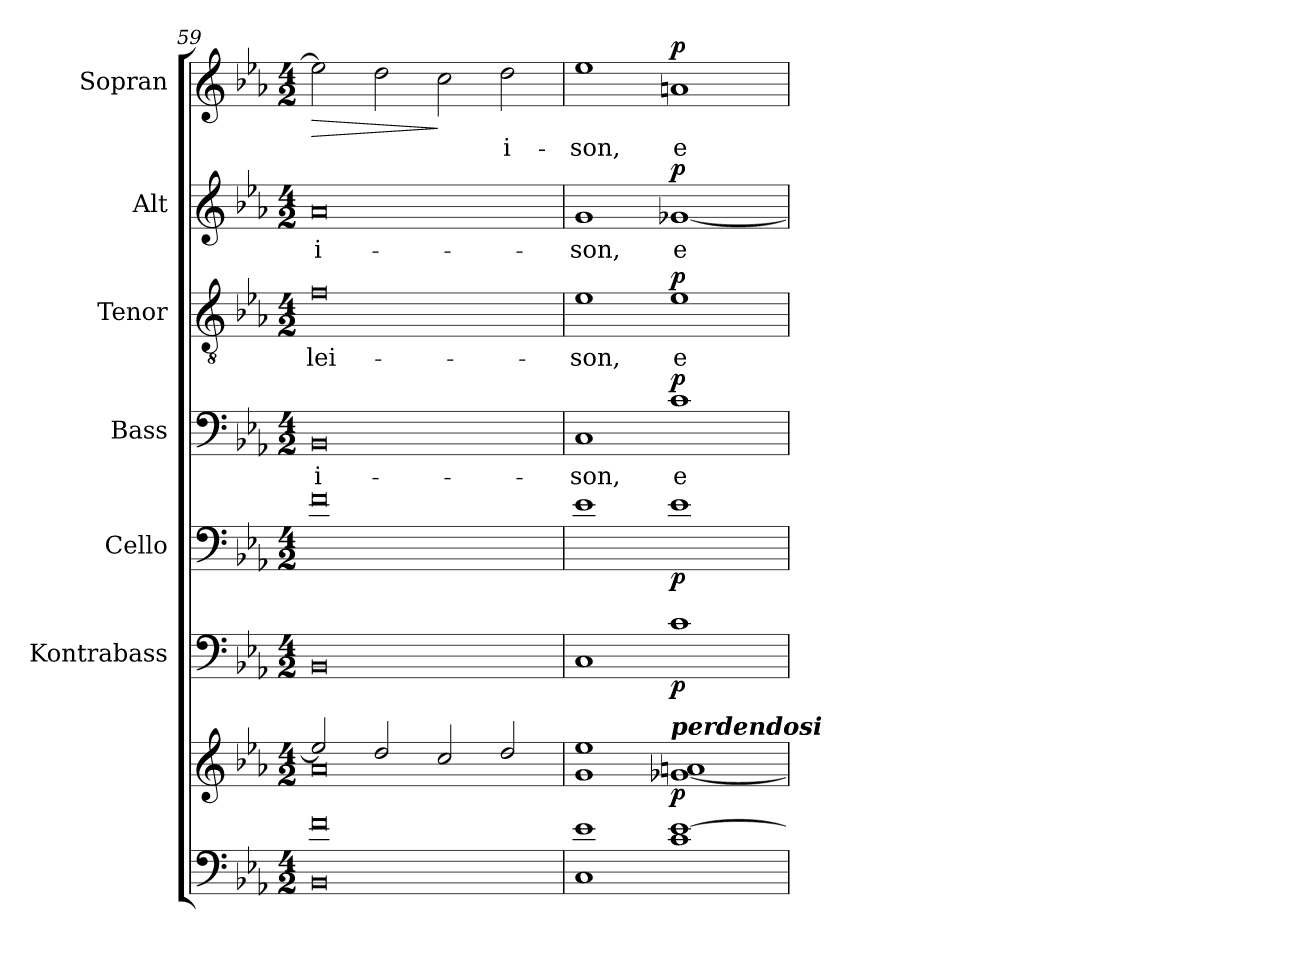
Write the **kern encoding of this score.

**kern	**kern	**dynam	**kern	**dynam	**kern	**dynam	**kern	**text	**dynam	**kern	**text	**dynam	**kern	**text	**dynam	**kern	**text	**dynam
*part7	*part7	*part7	*part6	*part6	*part5	*part5	*part4	*part4	*part4	*part3	*part3	*part3	*part2	*part2	*part2	*part1	*part1	*part1
*staff8	*staff7	*staff7/8	*staff6	*staff6	*staff5	*staff5	*staff4	*staff4	*staff4	*staff3	*staff3	*staff3	*staff2	*staff2	*staff2	*staff1	*staff1	*staff1
*	*	*	*I"Kontrabass	*	*I"Cello	*	*I"Bass	*	*	*I"Tenor	*	*	*I"Alt	*	*	*I"Sopran	*	*
*	*	*	*I'Kb.	*	*	*	*I'B.	*	*	*I'T.	*	*	*I'A.	*	*	*I'S.	*	*
*clefF4	*clefG2	*	*clefF4	*	*clefF4	*	*clefF4	*	*	*clefGv2	*	*	*clefG2	*	*	*clefG2	*	*
*	*	*	*ITrd7c12	*	*	*	*	*	*	*	*	*	*	*	*	*	*	*
*k[b-e-a-]	*k[b-e-a-]	*	*k[b-e-a-]	*	*k[b-e-a-]	*	*k[b-e-a-]	*	*	*k[b-e-a-]	*	*	*k[b-e-a-]	*	*	*k[b-e-a-]	*	*
*E-:	*E-:	*	*E-:	*	*E-:	*	*E-:	*	*	*E-:	*	*	*E-:	*	*	*E-:	*	*
*M4/2	*M4/2	*	*M4/2	*	*M4/2	*	*M4/2	*	*	*M4/2	*	*	*M4/2	*	*	*M4/2	*	*
=59	=59	=59	=59	=59	=59	=59	=59	=59	=59	=59	=59	=59	=59	=59	=59	=59	=59	=59
*^	*^	*	*	*	*	*	*	*	*	*	*	*	*	*	*	*	*	*
!	!	!	!	!	!	!	!	!	!	!LO:LY:b	!	!	!LO:LY:b	!	!	!LO:LY:b	!	!	!	!LO:HP:b
0f	0BB-	2ee-/]	0a-	.	0BBB-	.	0f	.	0BB-	-i-	.	0f	-lei-	.	0a-	-i-	.	2ee-\]	.	>
.	.	2dd/	.	.	.	.	.	.	.	.	.	.	.	.	.	.	.	2dd\	.	.
.	.	2cc/	.	.	.	.	.	.	.	.	.	.	.	.	.	.	.	2cc\	.	]
!	!	!	!	!	!	!	!	!	!	!	!	!	!	!	!	!	!	!	!LO:LY:b	!
.	.	2dd/	.	.	.	.	.	.	.	.	.	.	.	.	.	.	.	2dd\	-i-	.
*	*	*v	*v	*	*	*	*	*	*	*	*	*	*	*	*	*	*	*	*	*
=60	=60	=60	=60	=60	=60	=60	=60	=60	=60	=60	=60	=60	=60	=60	=60	=60	=60	=60	=60
!	!	!	!	!	!	!	!	!	!LO:LY:b	!	!	!LO:LY:b	!	!	!LO:LY:b	!	!	!LO:LY:b	!
1e-	1C	1g 1ee-	.	1CC	.	1e-	.	1C	-son,	.	1e-	-son,	.	1g	-son,	.	1ee-	-son,	.
!	!	!LO:TX:a:Bi:t=perdendosi	!	!	!	!	!	!	!	!	!	!	!	!	!	!	!	!	!
!	!	!	!LO:DY:b	!	!LO:DY:b	!	!LO:DY:b	!	!LO:LY:b	!LO:DY:a	!	!LO:LY:b	!LO:DY:a	!	!LO:LY:b	!LO:DY:a	!	!LO:LY:b	!LO:DY:a
[>1e-	1c	[1g-X 1an	p	1C	p	1e-	p	1c	e-	p	1e-	e-	p	[1g-X	e-	p	1an	e-	p
*v	*v	*	*	*	*	*	*	*	*	*	*	*	*	*	*	*	*	*	*
=	=	=	=	=	=	=	=	=	=	=	=	=	=	=	=	=	=	=
*-	*-	*-	*-	*-	*-	*-	*-	*-	*-	*-	*-	*-	*-	*-	*-	*-	*-	*-
